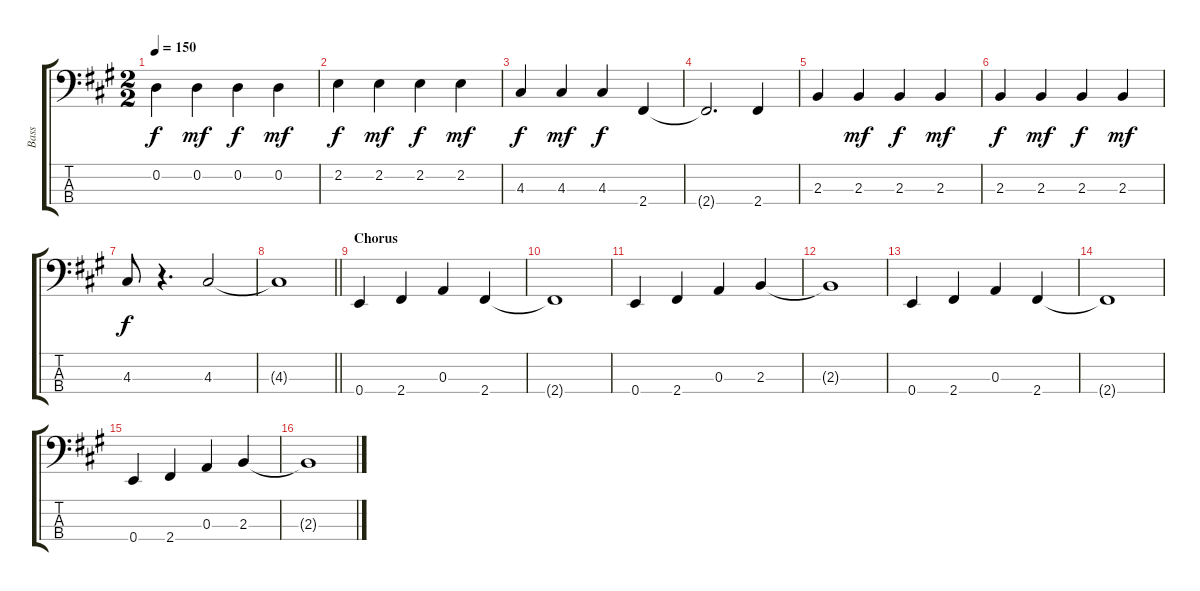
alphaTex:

\track ("Bass" "Bass") {instrument electricbassfinger}
\staff {score tabs}
\tuning (G2 D2 A1 E1) {hide}
\ts (2 2)
\tempo 150
\clef f4
\ks a
0.2.4{dy f} 0.2.4{dy mf} 0.2.4{dy f} 0.2.4{dy mf} |
2.2.4{dy f} 2.2.4{dy mf} 2.2.4{dy f} 2.2.4{dy mf} |
4.3.4{dy f} 4.3.4{dy mf} 4.3.4{dy f} 2.4.4 |
2.4{t}.2{d} 2.4.4 |
2.3.4 2.3.4{dy mf} 2.3.4{dy f} 2.3.4{dy mf} |
2.3.4{dy f} 2.3.4{dy mf} 2.3.4{dy f} 2.3.4{dy mf} |
4.3.8{dy f} r.4{d} 4.3.2 |
\barLineRight lightlight
4.3{t}.1 |
\section ("" "Chorus")
0.4.4 2.4.4 0.3.4 2.4.4 |
2.4{t}.1 |
0.4.4 2.4.4 0.3.4 2.3.4 |
2.3{t}.1 |
0.4.4 2.4.4 0.3.4 2.4.4 |
2.4{t}.1 |
0.4.4 2.4.4 0.3.4 2.3.4 |
2.3{t}.1
